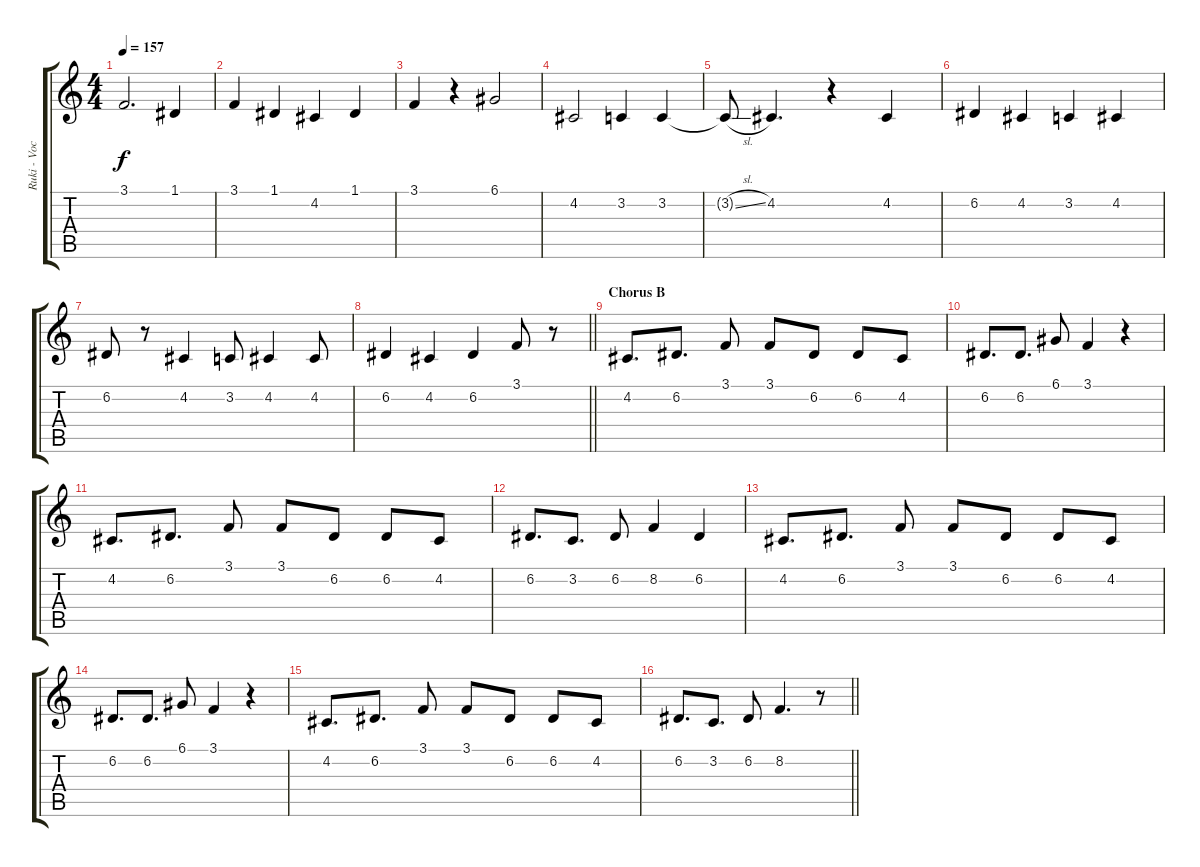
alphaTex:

\track ("Ruki - Vocals" "Ruki - Voc") {instrument lead6voice}
\staff {score tabs}
\tuning (D4 A3 F3 C3 G2 D2) {hide}
\ts (4 4)
\section ("" "")
\tempo 157
\clef g2
\ks c
3.1.2{d dy f} 1.1.4 |
3.1.4 1.1.4 4.2.4 1.1.4 |
3.1.4 r.4 6.1.2 |
4.2.2 3.2.4 3.2.4 |
3.2{sl t}.8 4.2.4{d} r.4 4.2.4 |
6.2.4 4.2.4 3.2.4 4.2.4 |
6.2.8 r.8 4.2.4 3.2.8 4.2.4 4.2.8 |
\barLineRight lightlight
6.2.4 4.2.4 6.2.4 3.1.8 r.8 |
\section ("" "Chorus B")
4.2.8{d} 6.2.8{d} 3.1.8 3.1.8 6.2.8 6.2.8 4.2.8 |
6.2.8{d} 6.2.8{d} 6.1.8 3.1.4 r.4 |
4.2.8{d} 6.2.8{d} 3.1.8 3.1.8 6.2.8 6.2.8 4.2.8 |
6.2.8{d} 3.2.8{d} 6.2.8 8.2.4 6.2.4 |
4.2.8{d} 6.2.8{d} 3.1.8 3.1.8 6.2.8 6.2.8 4.2.8 |
6.2.8{d} 6.2.8{d} 6.1.8 3.1.4 r.4 |
4.2.8{d} 6.2.8{d} 3.1.8 3.1.8 6.2.8 6.2.8 4.2.8 |
\barLineRight lightlight
6.2.8{d} 3.2.8{d} 6.2.8 8.2.4{d} r.8
